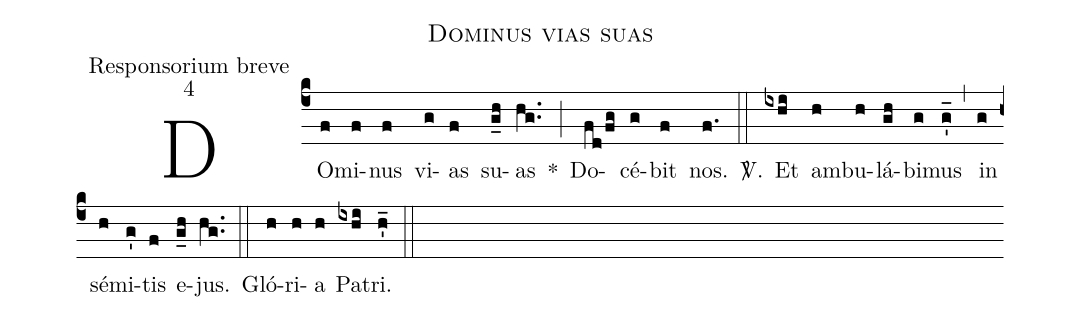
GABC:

name:Dominus vias suas;
office-part:Responsorium breve;
mode:4;
%%
(c4) DO(f)mi(f)nus(f) vi(g)as(f) su(g_h)as(hg..) *(;) Do(fd/fg)cé(g)bit(f) nos.(f.) <sp>V/</sp>.(::) Et(ixhi) am(h)bu(h)lá(gh)bi(g)mus(g'_) (,) in(g) sé(h)mi(g')tis(f) e(g_h)jus.(hg..) (::) Gló(h)ri(h)a(h) Pa(ixhi)tri.(h'_) (::)
